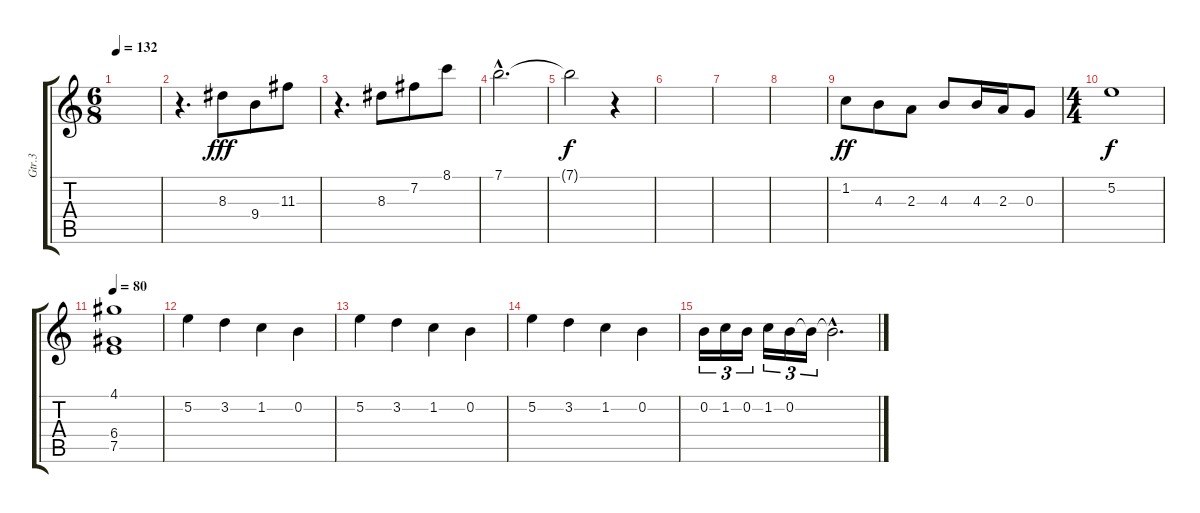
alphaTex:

\track ("Gtr.3" "Gtr.3") {instrument acousticguitarnylon}
\staff {score tabs}
\tuning (E4 B3 G3 D3 A2 E2) {hide}
\ts (6 8)
\tempo 132
\clef g2
\ks c
|
r.4{d} 8.3.8{dy fff} 9.4.8 11.3.8 |
r.4{d} 8.3.8 7.2.8 8.1.8 |
7.1{hac}.2{d} |
7.1{t}.2{dy f} r.4 |
|
|
|
1.2.8{dy ff} 4.3.8 2.3.8 4.3.8 4.3.16 2.3.16 0.3.8 |
\ts (4 4)
5.2.1{dy f} |
\tempo 80
(4.1 6.4 7.5).1 |
5.2.4 3.2.4 1.2.4 0.2.4 |
5.2.4 3.2.4 1.2.4 0.2.4 |
5.2.4 3.2.4 1.2.4 0.2.4 |
0.2.16{tu (3 2)} 1.2.16{tu (3 2)} 0.2.16{tu (3 2)} 1.2.16{tu (3 2)} 0.2.16{tu (3 2)} 0.2{t}.16{tu (3 2)} 0.2{hac t}.2{d}
